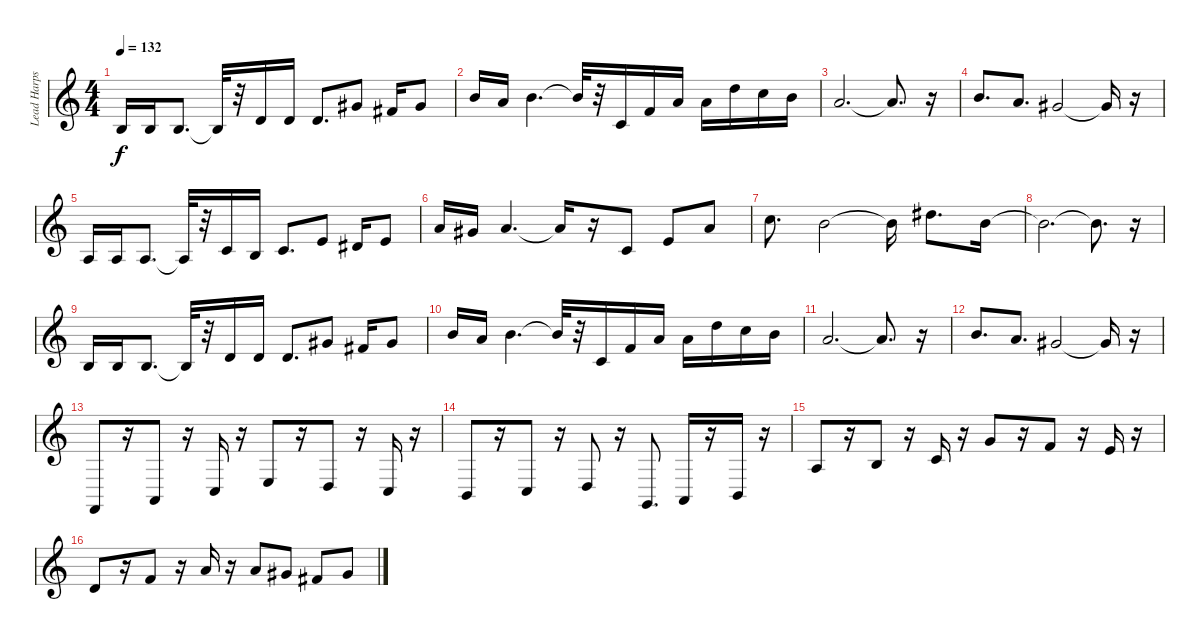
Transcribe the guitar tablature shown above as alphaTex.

\track ("Lead Harpsichord 2" "Lead Harps") {instrument harpsichord}
\staff {score}
\tuning (E4 B3 G3 D3 A2 E2 B1) {hide}
\ts (4 4)
\tempo 132
\clef g2
\ks c
0.2.16{dy f} 0.2.16 0.2.8{d} 0.2{t}.32 r.32 3.2.16 3.2.16 3.2.8{d} 4.1.8 2.1.16 4.1.8 |
7.1.16 5.1.16 7.1.4{d} 7.1{t}.32 r.32 5.3.16 6.2.16 5.1.16 5.1.16 10.1.16 8.1.16 7.1.16 |
5.1.2{d} 5.1{t}.8{d} r.16 |
7.1.8{d} 5.1.8{d} 4.1.2 4.1{t}.16 r.16 |
2.3.16 2.3.16 2.3.8{d} 2.3{t}.32 r.32 1.2.16 0.2.16 1.2.8{d} 0.1.8 4.2.16 0.1.8 |
5.1.16 4.1.16 5.1.4{d} 5.1{t}.16 r.16 5.3.8 5.2.8 5.1.8 |
8.1.8{d} 7.1.2 7.1{t}.16 11.1.8{d} 12.2.16 |
12.2{t}.2{d} 12.2{t}.8{d} r.16 |
0.2.16 0.2.16 0.2.8{d} 0.2{t}.32 r.32 3.2.16 3.2.16 3.2.8{d} 4.1.8 2.1.16 4.1.8 |
7.1.16 5.1.16 7.1.4{d} 7.1{t}.32 r.32 5.3.16 6.2.16 5.1.16 5.1.16 10.1.16 8.1.16 7.1.16 |
5.1.2{d} 5.1{t}.8{d} r.16 |
7.1.8{d} 5.1.8{d} 4.1.2 4.1{t}.16 r.16 |
1.6.8 r.16 0.5.8 r.16 3.5.16 r.16 2.4.8 r.16 0.4.8 r.16 3.5.16 r.16 |
2.5.8 r.16 3.5.8 r.16 0.4.8 r.16 3.6.8{d} 0.5.16 r.16 2.5.16 r.16 |
2.3.8 r.16 0.2.8 r.16 1.2.16 r.16 3.1.8 r.16 1.1.8 r.16 0.1.16 r.16 |
3.2.8 r.16 1.1.8 r.16 5.1.16 r.16 5.1.8 4.1.8 2.1.8 4.1.8
